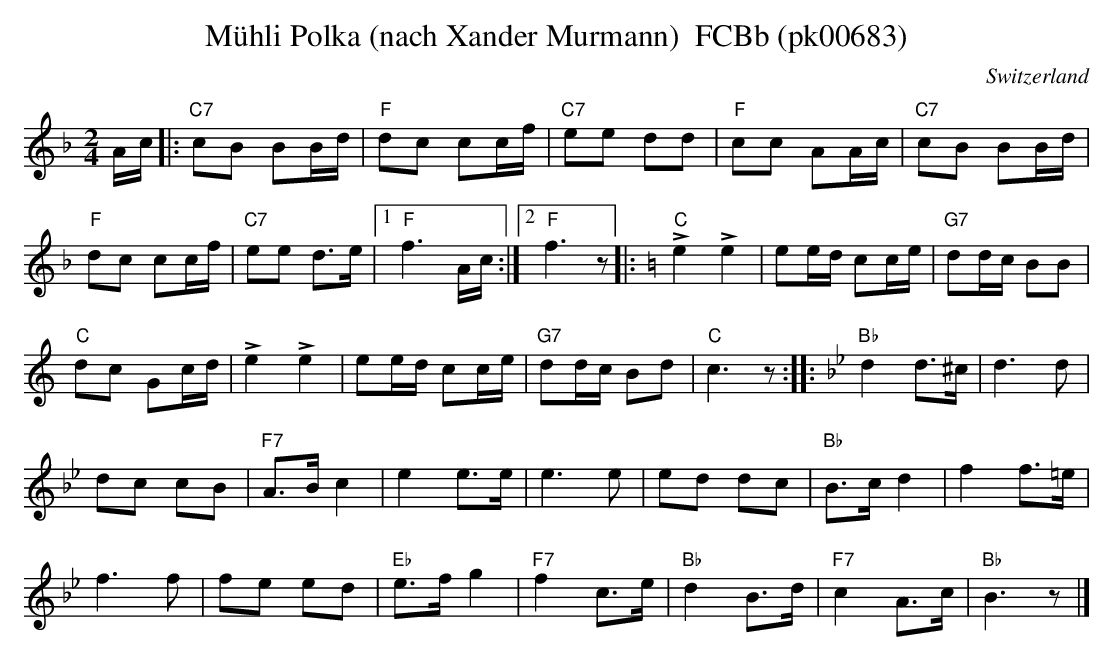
X:1
T:Mühli Polka (nach Xander Murmann)  FCBb (pk00683)
O:Switzerland
M:2/4
L:1/8
K:F major
A/c/ |: "C7"cB BB/d/ | "F"dc cc/f/ | "C7"ee dd | "F"cc AA/c/ | "C7"cB BB/d/ |
"F"dc cc/f/ | "C7"ee d>e |1 "F"f3A/c/ :|2 "F"f3z |: [K:C] !>!"C"e2!>!e2 | ee/d/ cc/e/ | "G7"dd/c/ BB |
"C"dc Gc/d/ | !>!e2!>!e2 | ee/d/ cc/e/ | "G7"dd/c/ Bd | "C"c3z :: [K:Bb] "Bb"d2 d>^c | d3d |
dc cB | "F7"A>B c2 | e2e>e | e3e | ed dc | "Bb"B>cd2 | f2f>=e |
f3f | fe ed | "Eb"e>fg2 | "F7"f2 c>e | "Bb"d2B>d | "F7"c2A>c | "Bb"B3z |]
